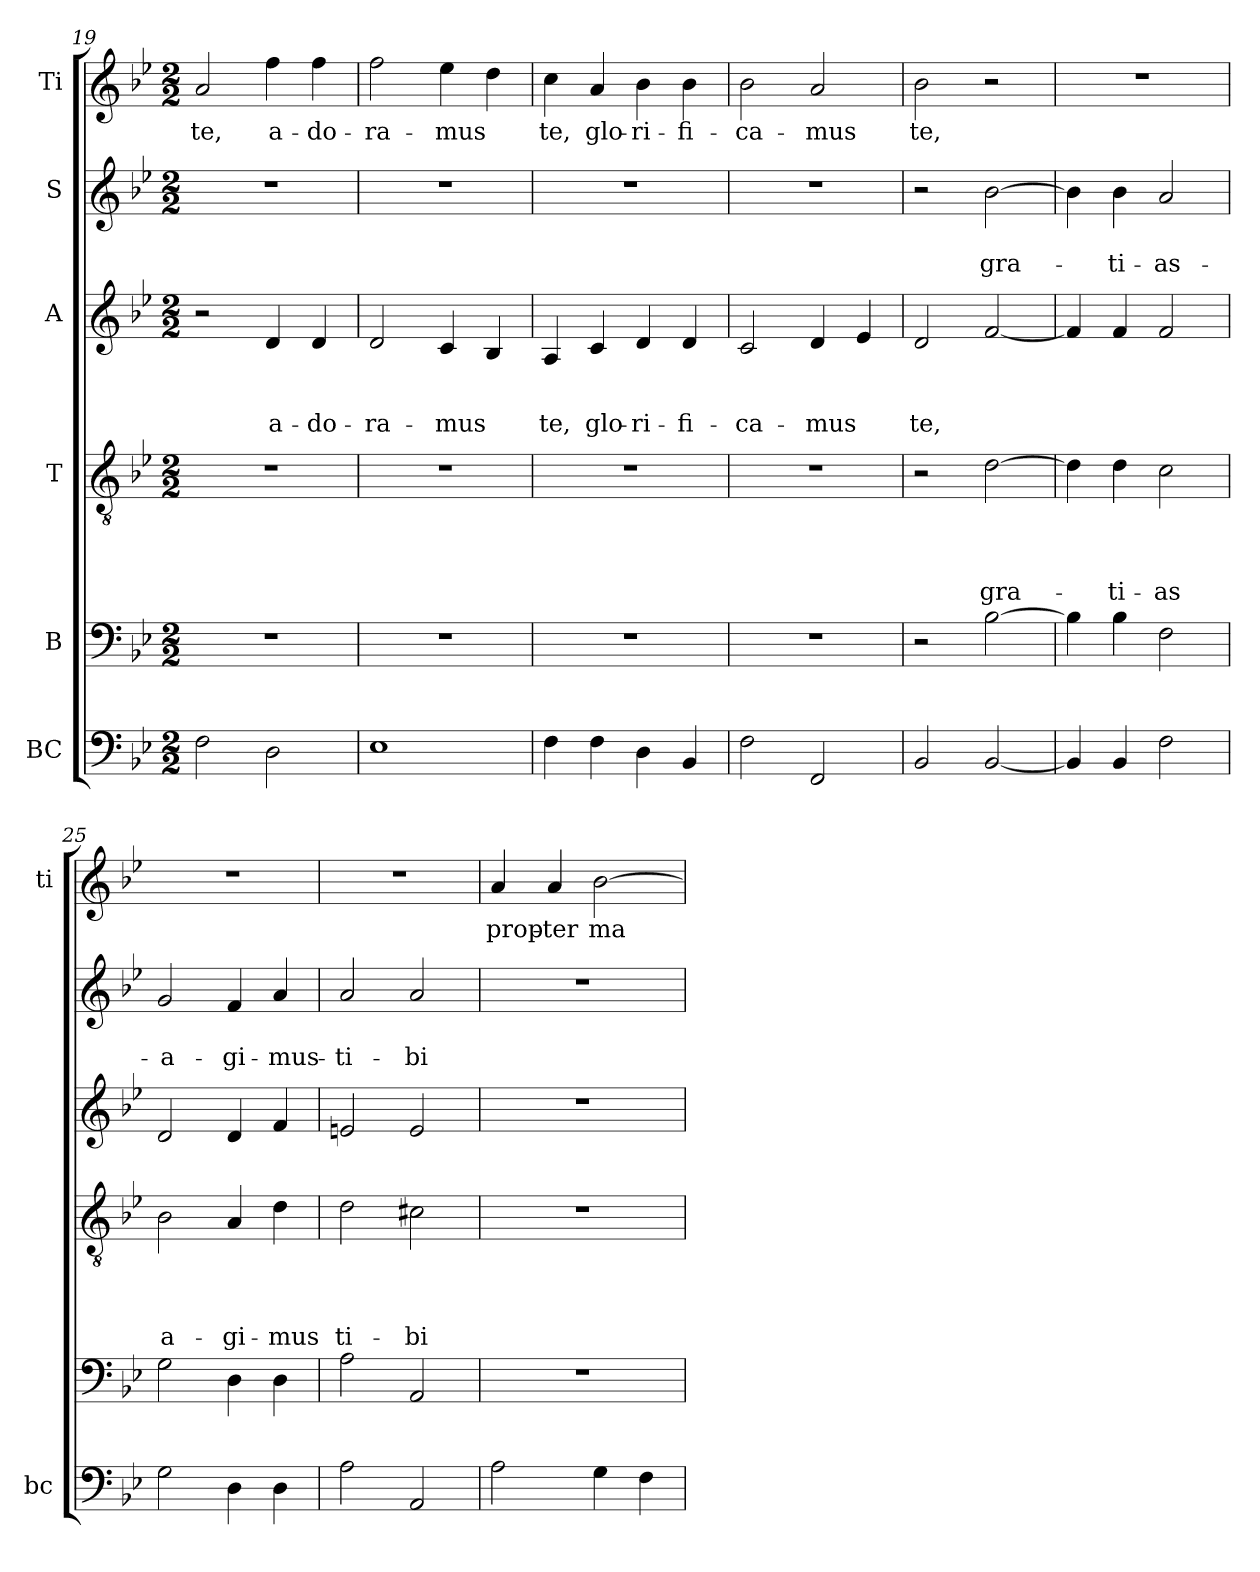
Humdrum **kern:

**kern	**kern	**kern	**text	**text	**text	**text	**kern	**text	**text	**text	**kern	**text	**text	**kern	**text
*part6	*part5	*part4	*part4	*part4	*part4	*part4	*part3	*part3	*part3	*part3	*part2	*part2	*part2	*part1	*part1
*staff6	*staff5	*staff4	*staff4	*staff4	*staff4	*staff4	*staff3	*staff3	*staff3	*staff3	*staff2	*staff2	*staff2	*staff1	*staff1
*I"BC	*I"B	*I"T	*	*	*	*	*I"A	*	*	*	*I"S	*	*	*I"Ti	*
*I'bc	*	*	*	*	*	*	*	*	*	*	*	*	*	*I'ti	*
!!LO:PB:g=z
*clefF4	*clefF4	*clefGv2	*	*	*	*	*clefG2	*	*	*	*clefG2	*	*	*clefG2	*
*k[b-e-]	*k[b-e-]	*k[b-e-]	*	*	*	*	*k[b-e-]	*	*	*	*k[b-e-]	*	*	*k[b-e-]	*
*B-:	*B-:	*B-:	*	*	*	*	*B-:	*	*	*	*B-:	*	*	*B-:	*
*M2/2	*M2/2	*M2/2	*	*	*	*	*M2/2	*	*	*	*M2/2	*	*	*M2/2	*
=19	=19	=19	=19	=19	=19	=19	=19	=19	=19	=19	=19	=19	=19	=19	=19
!	!	!	!	!	!	!	!	!	!	!	!	!	!	!	!LO:LY:b
2F\	1r	1r	.	.	.	.	2r	.	.	.	1r	.	.	2a/	te,
!	!	!	!	!	!	!	!	!	!	!LO:LY:b	!	!	!	!	!LO:LY:b
2D\	.	.	.	.	.	.	4d/	.	.	a-	.	.	.	4ff\	a-
!	!	!	!	!	!	!	!	!	!	!LO:LY:b	!	!	!	!	!LO:LY:b
.	.	.	.	.	.	.	4d/	.	.	-do-	.	.	.	4ff\	-do-
=20	=20	=20	=20	=20	=20	=20	=20	=20	=20	=20	=20	=20	=20	=20	=20
!	!	!	!	!	!	!	!	!	!	!LO:LY:b	!	!	!	!	!LO:LY:b
1E-	1r	1r	.	.	.	.	2d/	.	.	-ra-	1r	.	.	2ff\	-ra-
!	!	!	!	!	!	!	!	!	!	!LO:LY:b	!	!	!	!	!LO:LY:b
.	.	.	.	.	.	.	4c/	.	.	-mus	.	.	.	4ee-\	-mus
.	.	.	.	.	.	.	4B-/	.	.	.	.	.	.	4dd\	.
=21	=21	=21	=21	=21	=21	=21	=21	=21	=21	=21	=21	=21	=21	=21	=21
!	!	!	!	!	!	!	!	!	!	!LO:LY:b	!	!	!	!	!LO:LY:b
4F\	1r	1r	.	.	.	.	4A/	.	.	te,	1r	.	.	4cc\	te,
!	!	!	!	!	!	!	!	!	!	!LO:LY:b	!	!	!	!	!LO:LY:b
4F\	.	.	.	.	.	.	4c/	.	.	glo-	.	.	.	4a/	glo-
!	!	!	!	!	!	!	!	!	!	!LO:LY:b	!	!	!	!	!LO:LY:b
4D\	.	.	.	.	.	.	4d/	.	.	-ri-	.	.	.	4b-\	-ri-
!	!	!	!	!	!	!	!	!	!	!LO:LY:b	!	!	!	!	!LO:LY:b
4BB-/	.	.	.	.	.	.	4d/	.	.	-fi-	.	.	.	4b-\	-fi-
=22	=22	=22	=22	=22	=22	=22	=22	=22	=22	=22	=22	=22	=22	=22	=22
!	!	!	!	!	!	!	!	!	!	!LO:LY:b	!	!	!	!	!LO:LY:b
2F\	1r	1r	.	.	.	.	2c/	.	.	-ca-	1r	.	.	2b-\	-ca-
!	!	!	!	!	!	!	!	!	!	!LO:LY:b	!	!	!	!	!LO:LY:b
2FF/	.	.	.	.	.	.	4d/	.	.	-mus	.	.	.	2a/	-mus
.	.	.	.	.	.	.	4e-/	.	.	.	.	.	.	.	.
=23	=23	=23	=23	=23	=23	=23	=23	=23	=23	=23	=23	=23	=23	=23	=23
!	!	!	!	!	!	!	!	!	!	!LO:LY:b	!	!	!	!	!LO:LY:b
2BB-/	2r	2r	.	.	.	.	2d/	.	.	te,	2r	.	.	2b-\	te,
!	!	!	!	!	!	!LO:LY:b	!	!	!	!	!	!	!LO:LY:b	!	!
[<2BB-/	[>2B-\	[>2d\	.	.	.	gra-	[<2f/	.	.	.	[>2b-\	.	gra-	2r	.
=24	=24	=24	=24	=24	=24	=24	=24	=24	=24	=24	=24	=24	=24	=24	=24
4BB-/]	4B-\]	4d\]	.	.	.	.	4f/]	.	.	.	4b-\]	.	.	1r	.
!	!	!	!	!	!	!LO:LY:b	!	!	!	!	!	!	!LO:LY:b	!	!
4BB-/	4B-\	4d\	.	.	.	-ti-	4f/	.	.	.	4b-\	.	-ti-	.	.
!	!	!	!	!	!	!LO:LY:b	!	!	!	!	!	!	!LO:LY:b	!	!
2F\	2F\	2c\	.	.	.	-as	2f/	.	.	.	2a/	.	-as-	.	.
=25	=25	=25	=25	=25	=25	=25	=25	=25	=25	=25	=25	=25	=25	=25	=25
!	!	!	!	!	!	!LO:LY:b	!	!	!	!	!	!	!LO:LY:b	!	!
2G\	2G\	2B-\	.	.	.	a-	2d/	.	.	.	2g/	.	-a-	1r	.
!	!	!	!	!	!	!LO:LY:b	!	!	!	!	!	!	!LO:LY:b	!	!
4D\	4D\	4A/	.	.	.	-gi-	4d/	.	.	.	4f/	.	-gi-	.	.
!	!	!	!	!	!	!LO:LY:b	!	!	!	!	!	!	!LO:LY:b	!	!
4D\	4D\	4d\	.	.	.	-mus	4f/	.	.	.	4a/	.	-mus-	.	.
=26	=26	=26	=26	=26	=26	=26	=26	=26	=26	=26	=26	=26	=26	=26	=26
!	!	!	!	!	!	!LO:LY:b	!	!	!	!	!	!	!LO:LY:b	!	!
2A\	2A\	2d\	.	.	.	ti-	2en/	.	.	.	2a/	.	-ti-	1r	.
!	!	!	!	!	!	!LO:LY:b	!	!	!	!	!	!	!LO:LY:b	!	!
2AA/	2AA/	2c#X\	.	.	.	-bi	2e/	.	.	.	2a/	.	-bi	.	.
=27	=27	=27	=27	=27	=27	=27	=27	=27	=27	=27	=27	=27	=27	=27	=27
!	!	!	!	!	!	!	!	!	!	!	!	!	!	!	!LO:LY:b
2A\	1r	1r	.	.	.	.	1r	.	.	.	1r	.	.	4a/	prop-
!	!	!	!	!	!	!	!	!	!	!	!	!	!	!	!LO:LY:b
.	.	.	.	.	.	.	.	.	.	.	.	.	.	4a/	-ter
!	!	!	!	!	!	!	!	!	!	!	!	!	!	!	!LO:LY:b
4G\	.	.	.	.	.	.	.	.	.	.	.	.	.	[>2b-\	ma-
4F\	.	.	.	.	.	.	.	.	.	.	.	.	.	.	.
=	=	=	=	=	=	=	=	=	=	=	=	=	=	=	=
*-	*-	*-	*-	*-	*-	*-	*-	*-	*-	*-	*-	*-	*-	*-	*-
